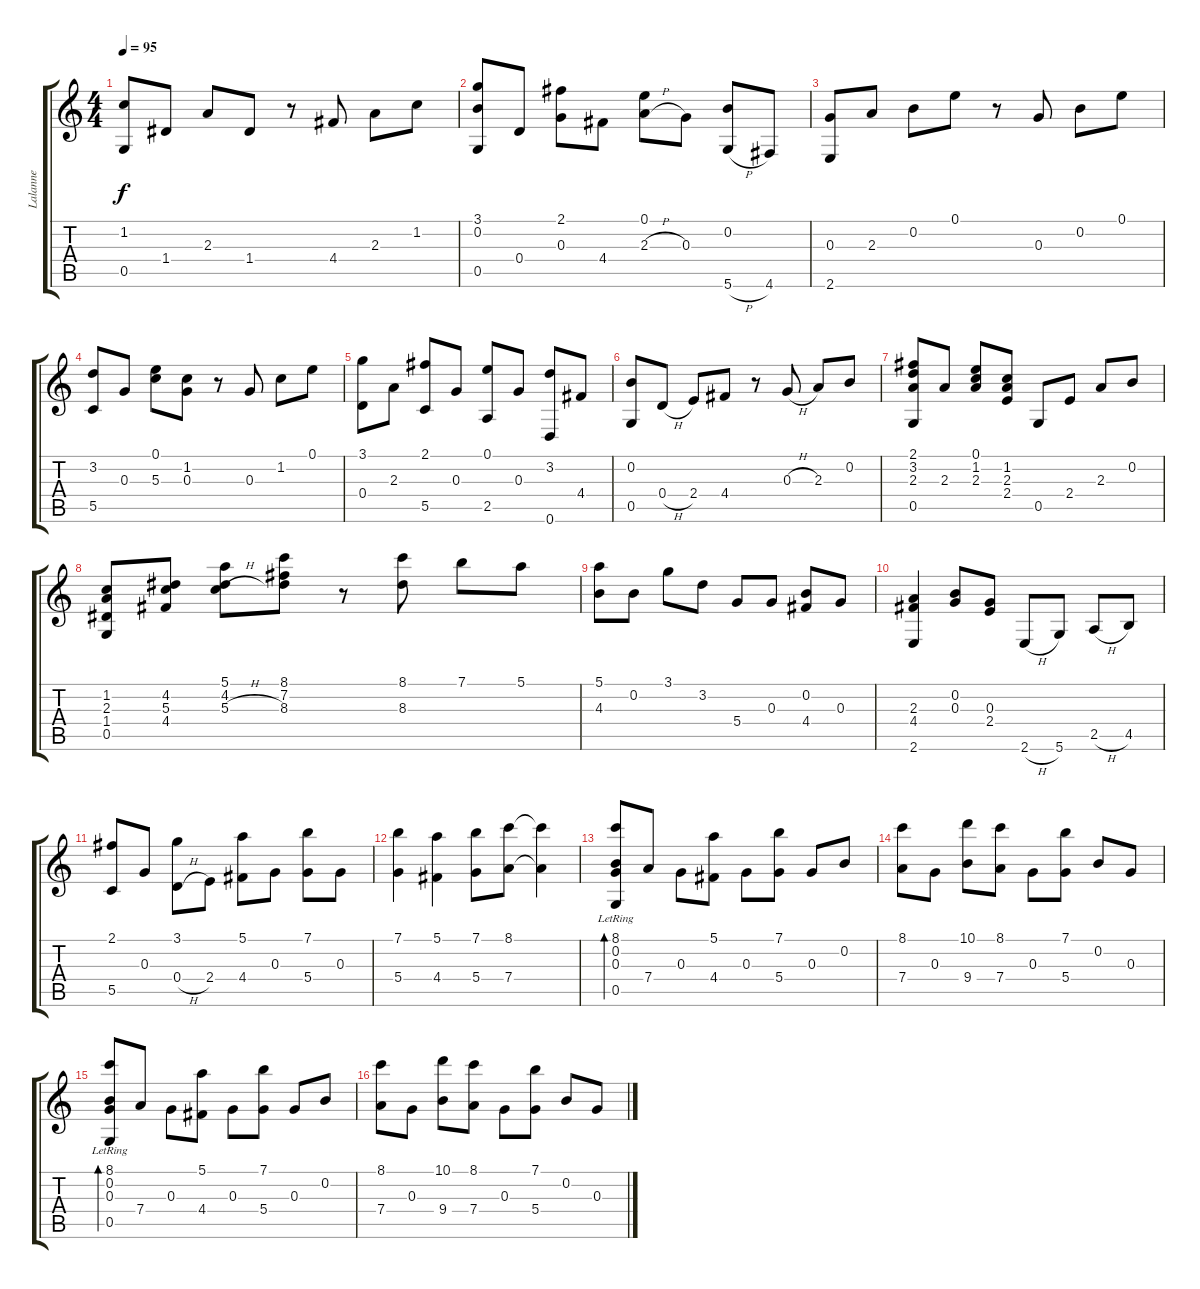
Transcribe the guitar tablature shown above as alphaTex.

\track ("Lalanne" "Lalanne") {instrument acousticguitarnylon}
\staff {score tabs}
\tuning (E4 B3 G3 D3 G2 D2) {hide}
\ts (4 4)
\tempo 95
\clef g2
\ks c
(1.2 0.5).8{dy f} 1.4.8 2.3.8 1.4.8 r.8 4.4.8 2.3.8 1.2.8 |
(3.1 0.2 0.5).8 0.4.8 (2.1 0.3).8 4.4.8 (0.1 2.3{h}).8 0.3.8 (0.2 5.6{h}).8 4.6.8 |
(0.3 2.6).8 2.3.8 0.2.8 0.1.8 r.8 0.3.8 0.2.8 0.1.8 |
(3.2 5.5).8 0.3.8 (0.1 5.3).8 (1.2 0.3).8 r.8 0.3.8 1.2.8 0.1.8 |
(3.1 0.4).8 2.3.8 (2.1 5.5).8 0.3.8 (0.1 2.5).8 0.3.8 (3.2 0.6).8 4.4.8 |
(0.2 0.5).8 0.4{h}.8 2.4.8 4.4.8 r.8 0.3{h}.8 2.3.8 0.2.8 |
(2.1 3.2 2.3 0.5).8 2.3.8 (0.1 1.2 2.3).8 (1.2 2.3 2.4).8 0.5.8 2.4.8 2.3.8 0.2.8 |
(1.2 2.3 1.4 0.5).8 (4.2 5.3 4.4).8 (5.1 4.2 5.3{h}).8 (8.1 7.2 8.3).8 r.8 (8.1 8.3).8 7.1.8 5.1.8 |
(5.1 4.3).8 0.2.8 3.1.8 3.2.8 5.4.8 0.3.8 (0.2 4.4).8 0.3.8 |
(2.3 4.4 2.6).4 (0.2 0.3).8 (0.3 2.4).8 2.6{h}.8 5.6.8 2.5{h}.8 4.5.8 |
(2.1 5.5).8 0.3.8 (3.1 0.4{h}).8 2.4.8 (5.1 4.4).8 0.3.8 (7.1 5.4).8 0.3.8 |
(7.1 5.4).4 (5.1 4.4).4 (7.1 5.4).8 (8.1 7.4).8 (8.1{t} 7.4{t}).4 |
(8.1 0.2 0.3 0.5{lr}).8{bd 240} 7.4.8 0.3.8 (5.1 4.4).8 0.3.8 (7.1 5.4).8 0.3.8 0.2.8 |
(8.1 7.4).8 0.3.8 (10.1 9.4).8 (8.1 7.4).8 0.3.8 (7.1 5.4).8 0.2.8 0.3.8 |
(8.1 0.2 0.3 0.5{lr}).8{bd 240} 7.4.8 0.3.8 (5.1 4.4).8 0.3.8 (7.1 5.4).8 0.3.8 0.2.8 |
(8.1 7.4).8 0.3.8 (10.1 9.4).8 (8.1 7.4).8 0.3.8 (7.1 5.4).8 0.2.8 0.3.8
